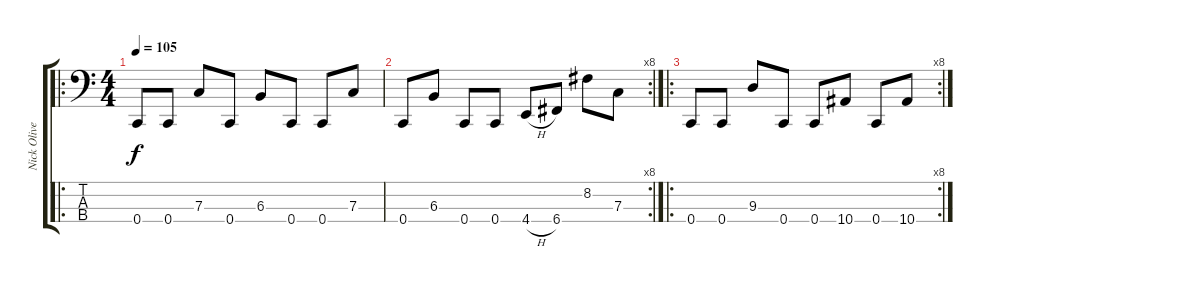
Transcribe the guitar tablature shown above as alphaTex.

\track ("Nick Oliveri" "Nick Olive") {instrument electricbasspick}
\staff {score tabs}
\tuning (Eb2 Bb1 F1 C1) {hide}
\ro
\ts (4 4)
\tempo 105
\clef f4
\ks c
0.4.8{dy f} 0.4.8 7.3.8 0.4.8 6.3.8 0.4.8 0.4.8 7.3.8 |
\rc 8
0.4.8 6.3.8 0.4.8 0.4.8 4.4{h}.8 6.4.8 8.2.8 7.3.8 |
\ro
\rc 8
0.4.8 0.4.8 9.3.8 0.4.8 0.4.8 10.4.8 0.4.8 10.4.8
